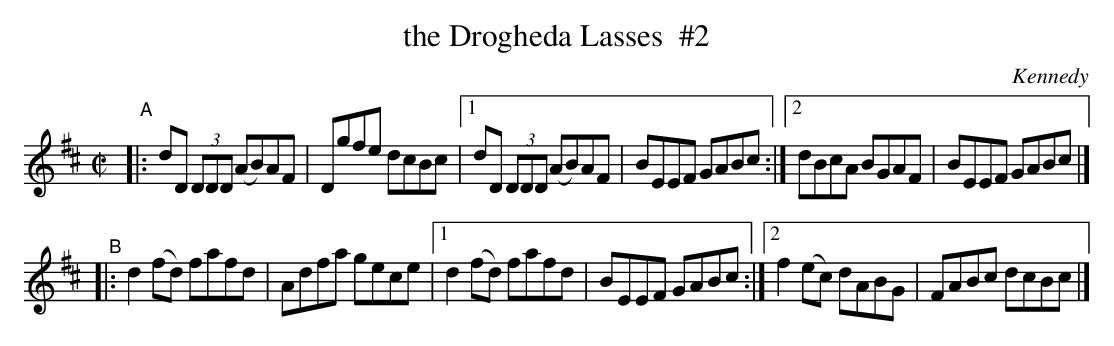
X:1
T: the Drogheda Lasses  #2
O: Kennedy
M: C|
L: 1/8
K: D
"^A"\
|: dD (3DDD (AB)AF | Dgfe dcBc |\
[1 dD (3DDD (AB)AF | BEEF GABc :|\
[2 dBcA BGAF | BEEF GABc |]
"^B"\
|: d2(fd) fafd | Adfa gece |\
[1 d2(fd) fafd | BEEF GABc :|\
[2 f2(ec) dABG | FABc dcBc |]
